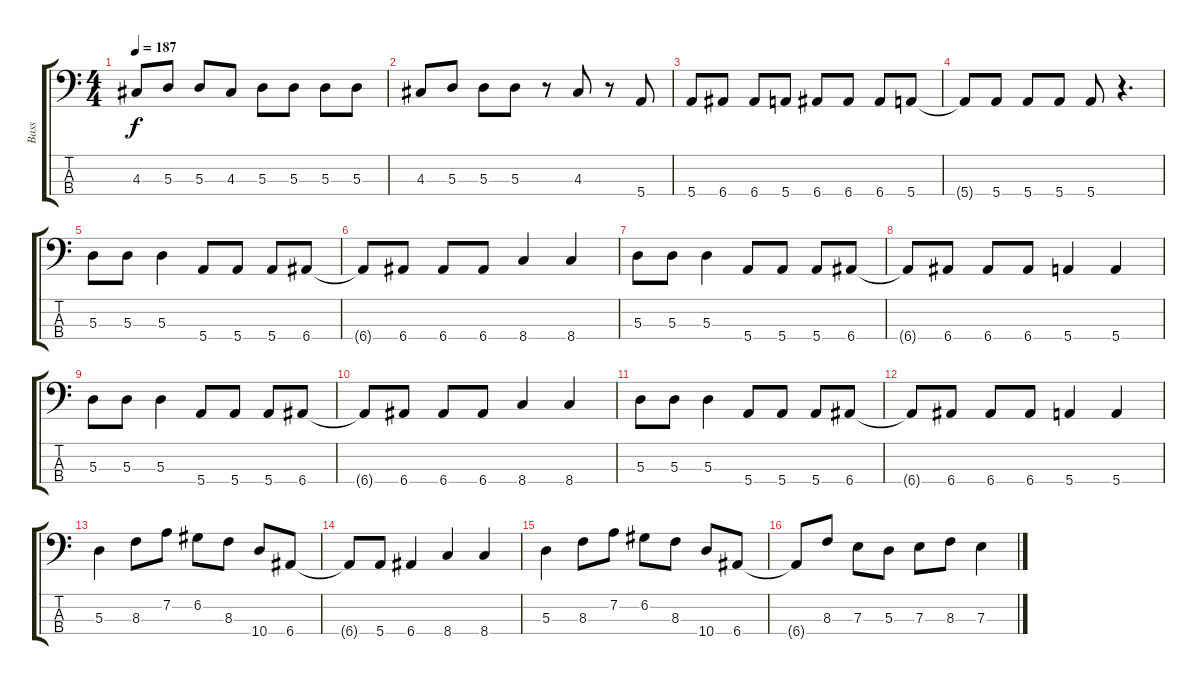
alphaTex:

\track ("Bass" "Bass") {instrument electricbasspick}
\staff {score tabs}
\tuning (G2 D2 A1 E1) {hide}
\ts (4 4)
\tempo 187
\clef f4
\ks c
4.3.8{dy f} 5.3.8 5.3.8 4.3.8 5.3.8 5.3.8 5.3.8 5.3.8 |
4.3.8 5.3.8 5.3.8 5.3.8 r.8 4.3.8 r.8 5.4.8 |
5.4.8 6.4.8 6.4.8 5.4.8 6.4.8 6.4.8 6.4.8 5.4.8 |
5.4{t}.8 5.4.8 5.4.8 5.4.8 5.4.8 r.4{d} |
5.3.8 5.3.8 5.3.4 5.4.8 5.4.8 5.4.8 6.4.8 |
6.4{t}.8 6.4.8 6.4.8 6.4.8 8.4.4 8.4.4 |
5.3.8 5.3.8 5.3.4 5.4.8 5.4.8 5.4.8 6.4.8 |
6.4{t}.8 6.4.8 6.4.8 6.4.8 5.4.4 5.4.4 |
5.3.8 5.3.8 5.3.4 5.4.8 5.4.8 5.4.8 6.4.8 |
6.4{t}.8 6.4.8 6.4.8 6.4.8 8.4.4 8.4.4 |
5.3.8 5.3.8 5.3.4 5.4.8 5.4.8 5.4.8 6.4.8 |
6.4{t}.8 6.4.8 6.4.8 6.4.8 5.4.4 5.4.4 |
5.3.4 8.3.8 7.2.8 6.2.8 8.3.8 10.4.8 6.4.8 |
6.4{t}.8 5.4.8 6.4.4 8.4.4 8.4.4 |
5.3.4 8.3.8 7.2.8 6.2.8 8.3.8 10.4.8 6.4.8 |
6.4{t}.8 8.3.8 7.3.8 5.3.8 7.3.8 8.3.8 7.3.4
